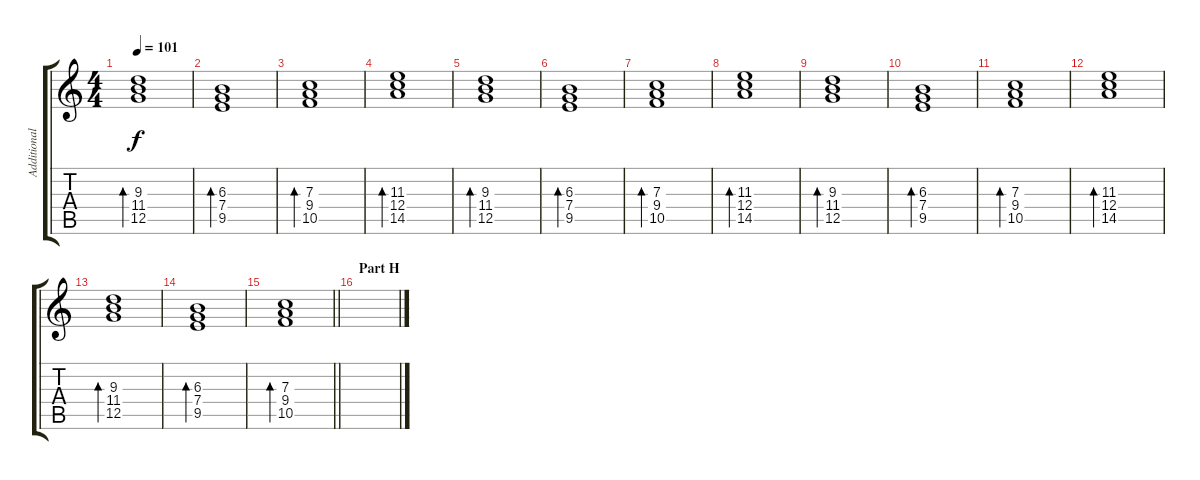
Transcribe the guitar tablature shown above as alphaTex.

\track ("Additional Guitar" "Additional") {instrument electricguitarjazz}
\staff {score tabs}
\tuning (D4 A3 F3 C3 G2 C2) {hide}
\ts (4 4)
\tempo 101
\clef g2
\ks c
(9.3 11.4 12.5).1{bd 240 dy f} |
(6.3 7.4 9.5).1{bd 240} |
(7.3 9.4 10.5).1{bd 240} |
(11.3 12.4 14.5).1{bd 240} |
(9.3 11.4 12.5).1{bd 240} |
(6.3 7.4 9.5).1{bd 240} |
(7.3 9.4 10.5).1{bd 240} |
(11.3 12.4 14.5).1{bd 240} |
(9.3 11.4 12.5).1{bd 240} |
(6.3 7.4 9.5).1{bd 240} |
(7.3 9.4 10.5).1{bd 240} |
(11.3 12.4 14.5).1{bd 240} |
(9.3 11.4 12.5).1{bd 240} |
(6.3 7.4 9.5).1{bd 240} |
\barLineRight lightlight
(7.3 9.4 10.5).1{bd 240} |
\section ("" "Part H")
